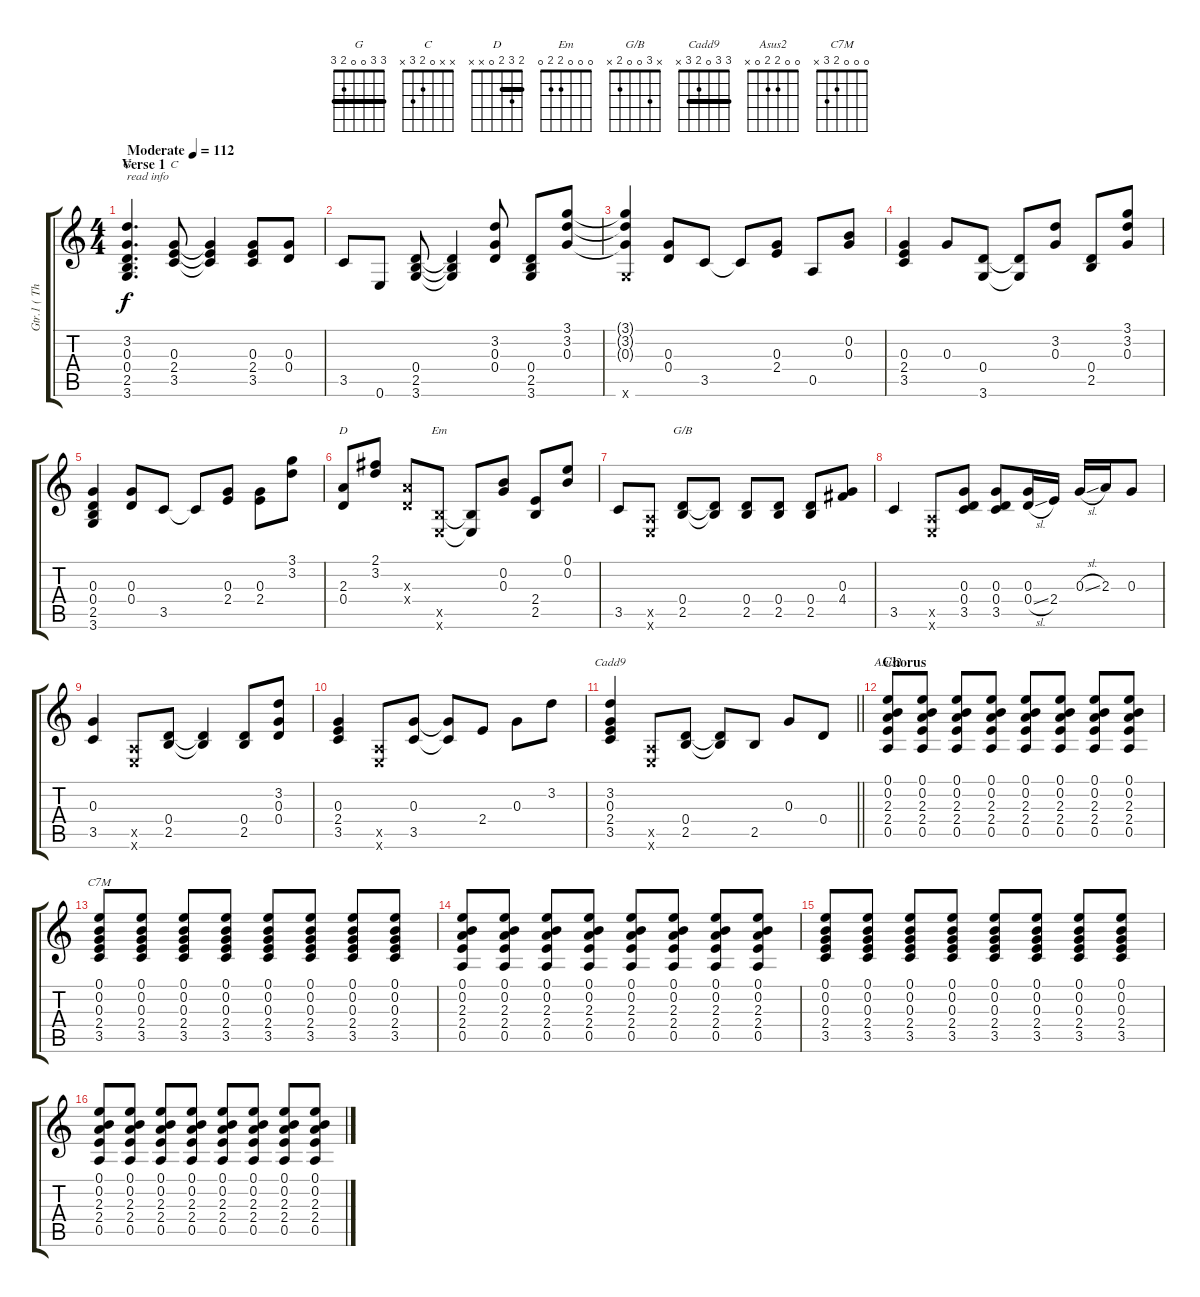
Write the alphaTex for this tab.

\track ("Gtr.1 ( Thom Yorke )" "Gtr.1 ( Th") {instrument overdrivenguitar}
\staff {score tabs}
\tuning (E4 B3 G3 D3 A2 E2) {hide}
\chord ("G" 3 3 0 0 2 3) {barre 3}
\chord ("C" x x 0 2 3 x)
\chord ("D" 2 3 2 0 x x) {barre 2}
\chord ("Em" 0 0 0 2 2 0)
\chord ("G/B" x 3 0 0 2 x)
\chord ("Cadd9" 3 3 0 2 3 x) {barre 3}
\chord ("Asus2" 0 0 2 2 0 x)
\chord ("C7M" 0 0 0 2 3 x)
\ts (4 4)
\section ("" "Verse 1")
\tempo (112 "Moderate")
\clef g2
\ks c
(3.2 0.3 0.4 2.5 3.6).4{d ch "G" txt "read info" dy f instrument overdrivenguitar} (0.3 2.4 3.5).8{ch "C"} (0.3{t} 2.4{t} 3.5{t}).4 (0.3 2.4 3.5).8 (0.3 0.4).8 |
3.5.8 0.6.8 (0.4 2.5 3.6).8 (0.4{t} 2.5{t} 3.6{t}).4 (3.2 0.3 0.4).8 (0.4 2.5 3.6).8 (3.1 3.2 0.3).8 |
(3.1{t} 3.2{t} 0.3{t} 3.6{x}).4 (0.3 0.4).8 3.5.8 3.5{t}.8 (0.3 2.4).8 0.5.8 (0.2 0.3).8 |
(0.3 2.4 3.5).4 0.3.8 (0.4 3.6).8 (0.4{t} 3.6{t}).8 (3.2 0.3).8 (0.4 2.5).8 (3.1 3.2 0.3).8 |
(0.3 0.4 2.5 3.6).4 (0.3 0.4).8 3.5.8 3.5{t}.8 (0.3 2.4).8 (0.3 2.4).8 (3.1 3.2).8 |
(2.3 0.4).8{ch "D"} (2.1 3.2).8 (2.3{x} 0.4{x}).8 (2.5{x} 0.6{x}).8{ch "Em"} (2.5{t} 0.6{t}).8 (0.2 0.3).8 (2.4 2.5).8 (0.1 0.2).8 |
3.5.8 (0.5{x} 0.6{x}).8 (0.4 2.5).8{ch "G/B"} (0.4{t} 2.5{t}).8 (0.4 2.5).8 (0.4 2.5).8 (0.4 2.5).8 (0.3 4.4).8 |
3.5.4 (0.5{x} 0.6{x}).8 (0.3 0.4 3.5).8 (0.3 0.4 3.5).8 (0.3 0.4{sl}).16 2.4.16 0.3{sl}.16 2.3.16 0.3.8 |
(0.3 3.5).4 (0.5{x} 0.6{x}).8 (0.4 2.5).8 (0.4{t} 2.5{t}).4 (0.4 2.5).8 (3.2 0.3 0.4).8 |
(0.3 2.4 3.5).4 (0.5{x} 0.6{x}).8 (0.3 3.5).8 (0.3{t} 3.5{t}).8 2.4.8 0.3.8 3.2.8 |
\barLineRight lightlight
(3.2 0.3 2.4 3.5).4{ch "Cadd9"} (0.5{x} 0.6{x}).8 (0.4 2.5).8 (0.4{t} 2.5{t}).8 2.5.8 0.3.8 0.4.8 |
\section ("" "Chorus")
(0.1 0.2 2.3 2.4 0.5).8{ch "Asus2"} (0.1 0.2 2.3 2.4 0.5).8 (0.1 0.2 2.3 2.4 0.5).8 (0.1 0.2 2.3 2.4 0.5).8 (0.1 0.2 2.3 2.4 0.5).8 (0.1 0.2 2.3 2.4 0.5).8 (0.1 0.2 2.3 2.4 0.5).8 (0.1 0.2 2.3 2.4 0.5).8 |
(0.1 0.2 0.3 2.4 3.5).8{ch "C7M"} (0.1 0.2 0.3 2.4 3.5).8 (0.1 0.2 0.3 2.4 3.5).8 (0.1 0.2 0.3 2.4 3.5).8 (0.1 0.2 0.3 2.4 3.5).8 (0.1 0.2 0.3 2.4 3.5).8 (0.1 0.2 0.3 2.4 3.5).8 (0.1 0.2 0.3 2.4 3.5).8 |
(0.1 0.2 2.3 2.4 0.5).8 (0.1 0.2 2.3 2.4 0.5).8 (0.1 0.2 2.3 2.4 0.5).8 (0.1 0.2 2.3 2.4 0.5).8 (0.1 0.2 2.3 2.4 0.5).8 (0.1 0.2 2.3 2.4 0.5).8 (0.1 0.2 2.3 2.4 0.5).8 (0.1 0.2 2.3 2.4 0.5).8 |
(0.1 0.2 0.3 2.4 3.5).8 (0.1 0.2 0.3 2.4 3.5).8 (0.1 0.2 0.3 2.4 3.5).8 (0.1 0.2 0.3 2.4 3.5).8 (0.1 0.2 0.3 2.4 3.5).8 (0.1 0.2 0.3 2.4 3.5).8 (0.1 0.2 0.3 2.4 3.5).8 (0.1 0.2 0.3 2.4 3.5).8 |
(0.1 0.2 2.3 2.4 0.5).8 (0.1 0.2 2.3 2.4 0.5).8 (0.1 0.2 2.3 2.4 0.5).8 (0.1 0.2 2.3 2.4 0.5).8 (0.1 0.2 2.3 2.4 0.5).8 (0.1 0.2 2.3 2.4 0.5).8 (0.1 0.2 2.3 2.4 0.5).8 (0.1 0.2 2.3 2.4 0.5).8
